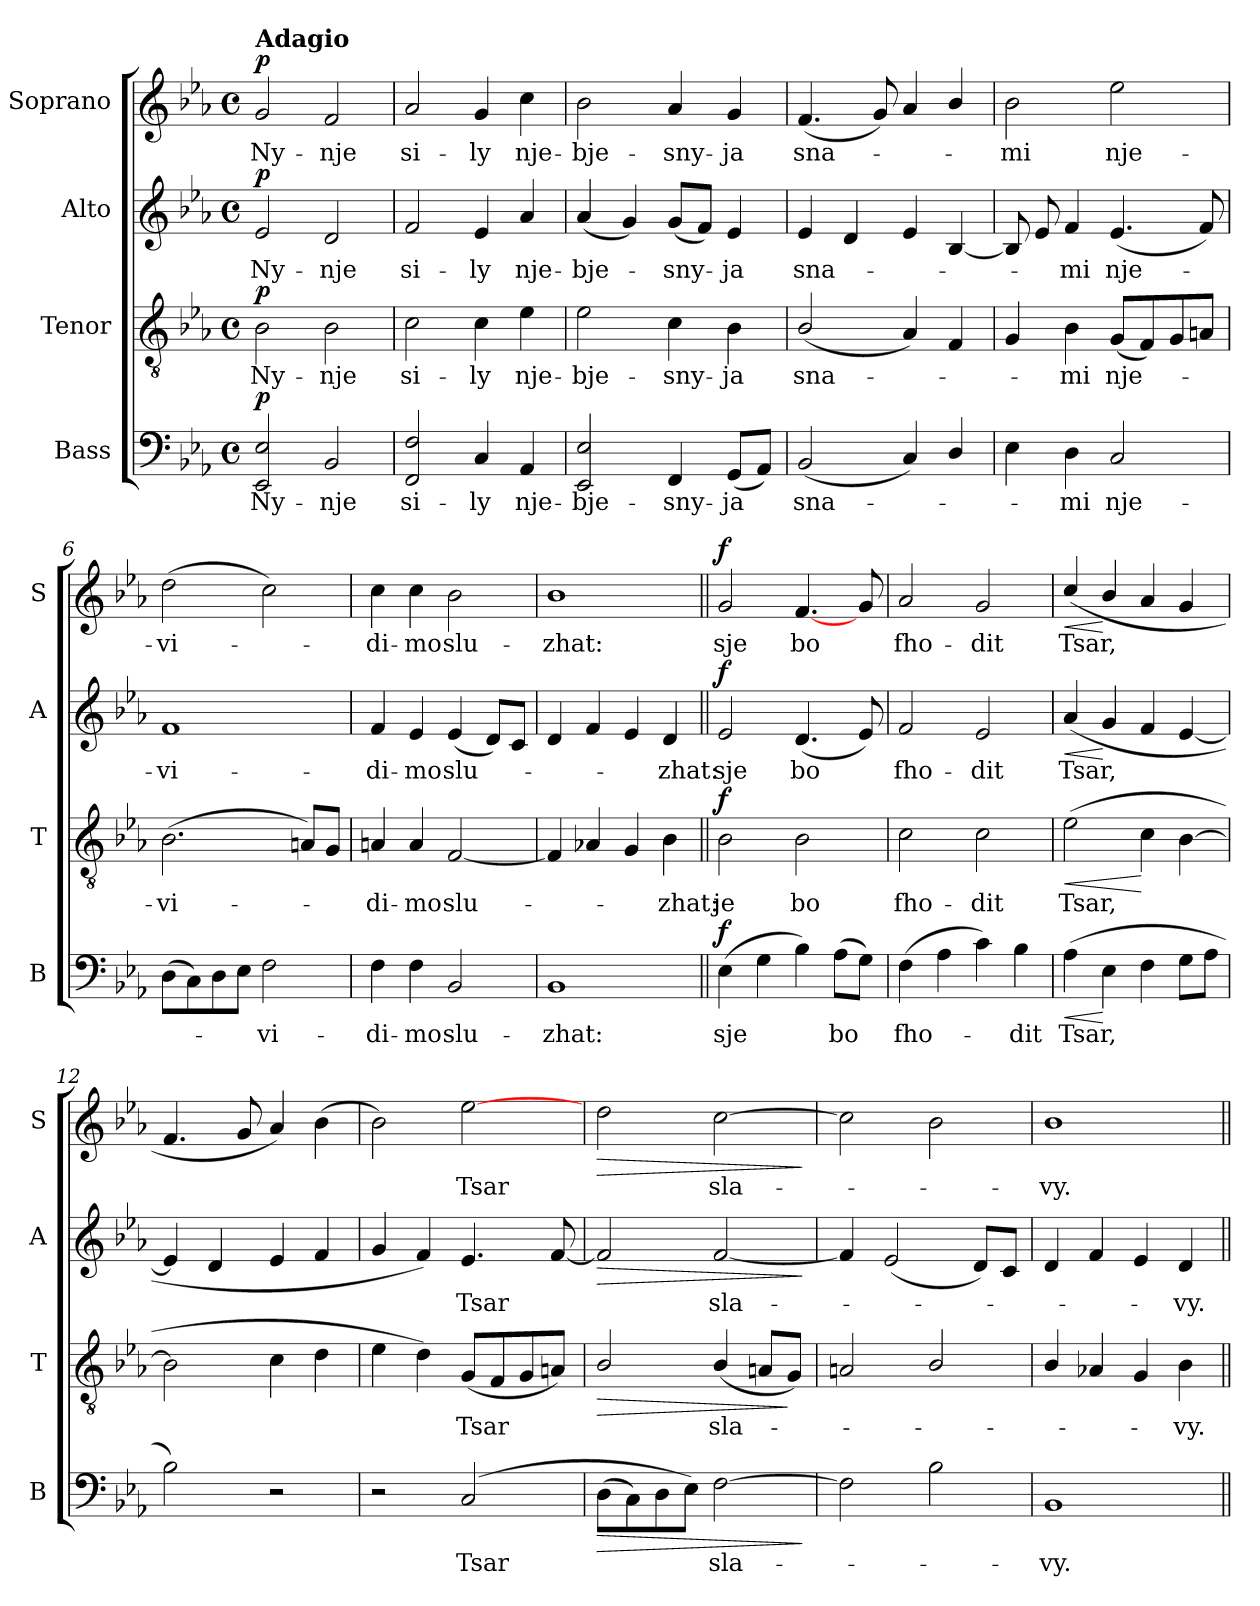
**kern	**text	**dynam	**kern	**text	**dynam	**kern	**text	**dynam	**kern	**text	**dynam
*part4	*part4	*part4	*part3	*part3	*part3	*part2	*part2	*part2	*part1	*part1	*part1
*staff4	*staff4	*staff4	*staff3	*staff3	*staff3	*staff2	*staff2	*staff2	*staff1	*staff1	*staff1
*I"Bass	*	*	*I"Tenor	*	*	*I"Alto	*	*	*I"Soprano	*	*
*I'B	*	*	*I'T	*	*	*I'A	*	*	*I'S	*	*
*clefF4	*	*	*clefGv2	*	*	*clefG2	*	*	*clefG2	*	*
*k[b-e-a-]	*	*	*k[b-e-a-]	*	*	*k[b-e-a-]	*	*	*k[b-e-a-]	*	*
*E-:	*	*	*E-:	*	*	*E-:	*	*	*E-:	*	*
*M4/4	*	*	*M4/4	*	*	*M4/4	*	*	*M4/4	*	*
*met(c)	*	*	*met(c)	*	*	*met(c)	*	*	*met(c)	*	*
=1	=1	=1	=1	=1	=1	=1	=1	=1	=1	=1	=1
!	!	!	!	!	!	!	!	!	!LO:TX:a:B:t=Adagio	!	!
!	!	!LO:DY:b	!	!	!LO:DY:b	!	!	!LO:DY:b	!	!	!LO:DY:b
2EE-/ 2E-/	Ny-	p	2B-\	Ny-	p	2e-/	Ny-	p	2g/	Ny-	p
2BB-/	-nje	.	2B-\	-nje	.	2d/	-nje	.	2f/	-nje	.
=2	=2	=2	=2	=2	=2	=2	=2	=2	=2	=2	=2
2FF/ 2F/	si-	.	2c\	si-	.	2f/	si-	.	2a-/	si-	.
4C/	-ly	.	4c\	-ly	.	4e-/	-ly	.	4g/	-ly	.
4AA-/	nje-	.	4e-\	nje-	.	4a-/	nje-	.	4cc\	nje-	.
=3	=3	=3	=3	=3	=3	=3	=3	=3	=3	=3	=3
2EE-/ 2E-/	-bje-	.	2e-\	-bje-	.	(4a-/	-bje-	.	2b-\	-bje-	.
.	.	.	.	.	.	4g/)	.	.	.	.	.
4FF/	-sny-	.	4c\	-sny-	.	(8g/L	-sny-	.	4a-/	-sny-	.
.	.	.	.	.	.	8f/J)	.	.	.	.	.
(8GG/L	-ja	.	4B-\	-ja	.	4e-/	-ja	.	4g/	-ja	.
8AA-/J)	.	.	.	.	.	.	.	.	.	.	.
=4	=4	=4	=4	=4	=4	=4	=4	=4	=4	=4	=4
(2BB-/	sna-	.	(2B-/	sna-	.	4e-/	sna-	.	(4.f/	sna-	.
.	.	.	.	.	.	4d/	.	.	.	.	.
.	.	.	.	.	.	.	.	.	8g/)	.	.
4C/)	.	.	4A-/)	.	.	4e-/	.	.	4a-/	.	.
4D/	.	.	4F/	.	.	[4B-/	.	.	4b-/	.	.
!!LO:LB:g=z
=5	=5	=5	=5	=5	=5	=5	=5	=5	=5	=5	=5
4E-\	.	.	4G/	.	.	8B-/]	.	.	2b-\	-mi	.
.	.	.	.	.	.	8e-/	.	.	.	.	.
4D\	-mi	.	4B-\	-mi	.	4f/	-mi	.	.	.	.
2C/	nje-	.	(8G/L	nje-	.	(4.e-/	nje-	.	2ee-\	nje-	.
.	.	.	8F/)	.	.	.	.	.	.	.	.
.	.	.	8G/	.	.	.	.	.	.	.	.
.	.	.	8An/J	.	.	8f/)	.	.	.	.	.
=6	=6	=6	=6	=6	=6	=6	=6	=6	=6	=6	=6
(8D\L	.	.	(2.B-\	-vi-	.	1f	-vi-	.	(2dd\	-vi-	.
8C\)	.	.	.	.	.	.	.	.	.	.	.
8D\	.	.	.	.	.	.	.	.	.	.	.
8E-\J	.	.	.	.	.	.	.	.	.	.	.
2F\	-vi-	.	.	.	.	.	.	.	2cc\)	.	.
.	.	.	8An/L)	.	.	.	.	.	.	.	.
.	.	.	8G/J	.	.	.	.	.	.	.	.
=7	=7	=7	=7	=7	=7	=7	=7	=7	=7	=7	=7
4F\	-di-	.	4An/	-di-	.	4f/	-di-	.	4cc\	-di-	.
4F\	-mo	.	4A/	-mo	.	4e-/	-mo	.	4cc\	-mo	.
2BB-/	slu-	.	[2F/	slu-	.	(4e-/	slu-	.	2b-\	slu-	.
.	.	.	.	.	.	8d/L)	.	.	.	.	.
.	.	.	.	.	.	8c/J	.	.	.	.	.
=8	=8	=8	=8	=8	=8	=8	=8	=8	=8	=8	=8
1BB-	-zhat:	.	4F/]	.	.	4d/	.	.	1b-	-zhat:	.
.	.	.	4A-X/	.	.	4f/	.	.	.	.	.
.	.	.	4G/	.	.	4e-/	.	.	.	.	.
.	.	.	4B-\	-zhat:	.	4d/	-zhat:	.	.	.	.
!!LO:PB:g=z
=9||	=9||	=9||	=9||	=9||	=9||	=9||	=9||	=9||	=9||	=9||	=9||
!	!	!LO:DY:b	!	!	!LO:DY:b	!	!	!LO:DY:b	!	!	!LO:DY:b
(4E-\	sje	f	2B-\	je	f	2e-/	sje	f	2g/	sje	f
4G\	.	.	.	.	.	.	.	.	.	.	.
4B-\)	.	.	2B-\	bo	.	(4.d/	bo	.	[4.f/	bo	.
(8A-\L	bo	.	.	.	.	.	.	.	.	.	.
8G\J)	.	.	.	.	.	8e-/)	.	.	8g/	.	.
=10	=10	=10	=10	=10	=10	=10	=10	=10	=10	=10	=10
(4F\	fho-	.	2c\	fho-	.	2f/	fho-	.	2a-/	fho-	.
4A-\	.	.	.	.	.	.	.	.	.	.	.
4c\)	.	.	2c\	-dit	.	2e-/	-dit	.	2g/	-dit	.
4B-\	-dit	.	.	.	.	.	.	.	.	.	.
=11	=11	=11	=11	=11	=11	=11	=11	=11	=11	=11	=11
!	!	!LO:HP:b	!	!	!LO:HP:b	!	!	!LO:HP:b	!	!	!LO:HP:b
(4A-\	Tsar,	<	(2e-\	Tsar,	<	(4a-/	Tsar,	<	(4cc/	Tsar,	<
4E-\	.	[	.	.	.	4g/	.	[	4b-/	.	[
4F\	.	.	4c\	.	[	4f/	.	.	4a-/	.	.
8G\L	.	.	[4B-\	.	.	[4e-/	.	.	4g/	.	.
8A-\J	.	.	.	.	.	.	.	.	.	.	.
=12	=12	=12	=12	=12	=12	=12	=12	=12	=12	=12	=12
2B-\)	.	.	2B-\]	.	.	4e-/]	.	.	4.f/	.	.
.	.	.	.	.	.	4d/	.	.	.	.	.
.	.	.	.	.	.	.	.	.	8g/	.	.
2r	.	.	4c\	.	.	4e-/	.	.	4a-/)	.	.
.	.	.	4d\	.	.	4f/	.	.	(4b-\	.	.
=13	=13	=13	=13	=13	=13	=13	=13	=13	=13	=13	=13
2r	.	.	4e-\	.	.	4g/	.	.	2b-\)	.	.
.	.	.	4d\)	.	.	4f/)	.	.	.	.	.
(2C/	Tsar	.	(8G/L	Tsar	.	4.e-/	Tsar	.	[2ee-\	Tsar	.
.	.	.	8F/	.	.	.	.	.	.	.	.
.	.	.	8G/	.	.	.	.	.	.	.	.
.	.	.	8An/J)	.	.	[8f/	.	.	.	.	.
!!LO:LB:g=z
=14	=14	=14	=14	=14	=14	=14	=14	=14	=14	=14	=14
!	!	!LO:HP:b	!	!	!LO:HP:b	!	!	!LO:HP:b	!	!	!LO:HP:b
(8D\L	.	>	2B-/	.	>	2f/]	.	>	2dd\	.	>
8C\)	.	.	.	.	.	.	.	.	.	.	.
8D\	.	.	.	.	.	.	.	.	.	.	.
8E-\J)	.	.	.	.	.	.	.	.	.	.	.
[2F\	sla-	.	(4B-/	sla-	.	[2f/	sla-	.	[2cc\	sla-	.
.	.	.	8An/L	.	.	.	.	.	.	.	.
.	.	.	8G/J)	.	]	.	.	.	.	.	.
.	.	]	.	.	.	.	.	]	.	.	]
=15	=15	=15	=15	=15	=15	=15	=15	=15	=15	=15	=15
2F\]	.	.	2An/	.	.	4f/]	.	.	2cc\]	.	.
.	.	.	.	.	.	(2e-/	.	.	.	.	.
2B-\	.	.	2B-/	.	.	.	.	.	2b-\	.	.
.	.	.	.	.	.	8d/L)	.	.	.	.	.
.	.	.	.	.	.	8c/J	.	.	.	.	.
=16	=16	=16	=16	=16	=16	=16	=16	=16	=16	=16	=16
1BB-	-vy.	.	4B-/	.	.	4d/	.	.	1b-	-vy.	.
.	.	.	4A-X/	.	.	4f/	.	.	.	.	.
.	.	.	4G/	.	.	4e-/	.	.	.	.	.
.	.	.	4B-\	-vy.	.	4d/	-vy.	.	.	.	.
=||	=||	=||	=||	=||	=||	=||	=||	=||	=||	=||	=||
*-	*-	*-	*-	*-	*-	*-	*-	*-	*-	*-	*-
